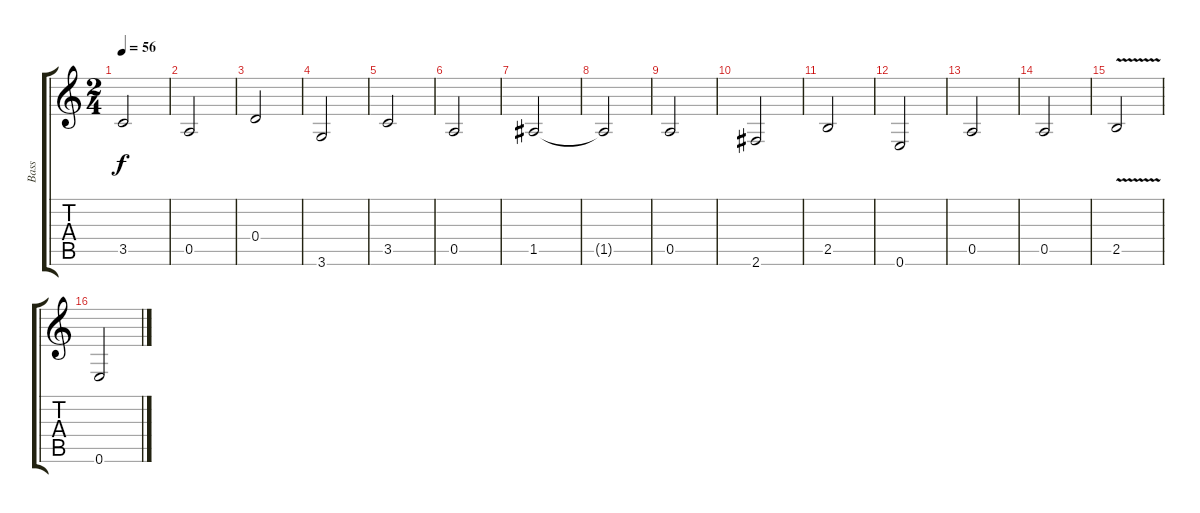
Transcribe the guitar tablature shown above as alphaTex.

\track ("Bass" "Bass") {instrument acousticbass}
\staff {score tabs}
\tuning (E4 B3 G3 D3 A2 E2) {hide}
\ts (2 4)
\tempo 56
\clef g2
\ks c
3.5.2{dy f} |
0.5.2 |
0.4.2 |
3.6.2 |
3.5.2 |
0.5.2 |
1.5.2 |
1.5{t}.2 |
0.5.2 |
2.6.2 |
2.5.2 |
0.6.2 |
0.5.2 |
0.5.2 |
2.5{v}.2 |
0.6.2
